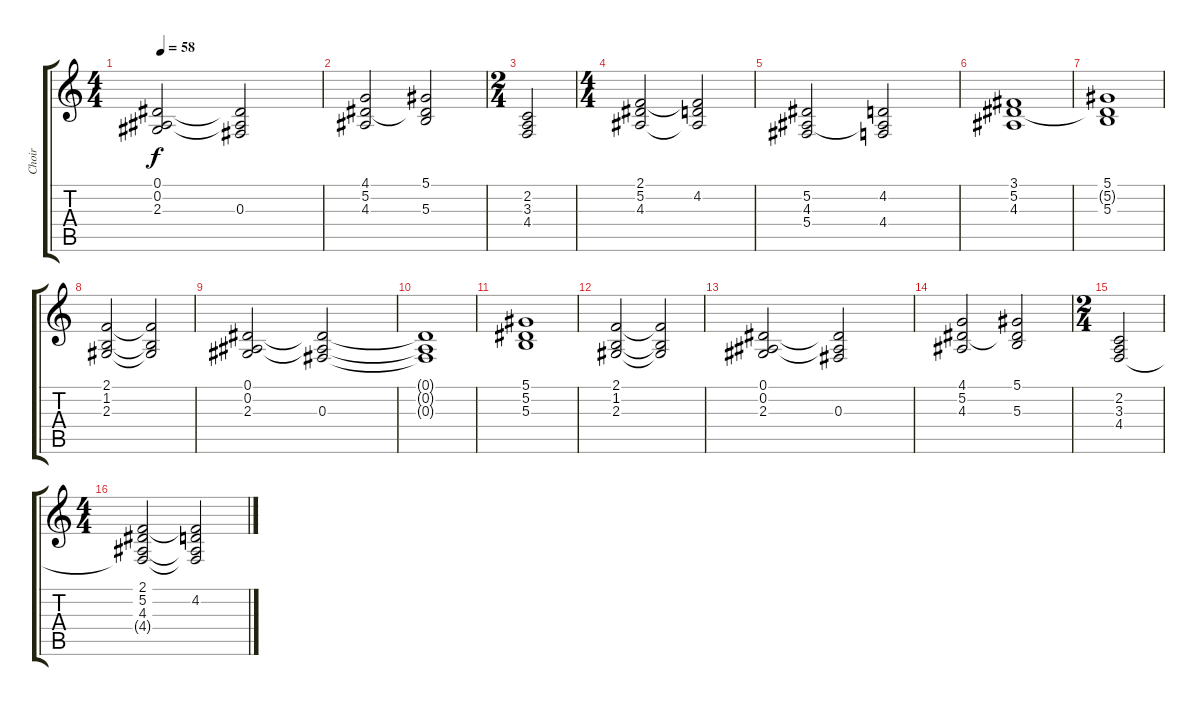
\track ("Choir" "Choir") {instrument choiraahs}
\staff {score tabs}
\tuning (Eb4 Bb3 Gb3 Db3 Ab2 Eb2) {hide}
\ts (4 4)
\tempo 58
\clef g2
\ks c
(0.1 0.2 2.3).2{dy f} (0.1{t} 0.2{t} 0.3).2 |
(4.1 5.2 4.3).2 (5.1 5.2{t} 5.3).2 |
\ts (2 4)
(2.2 3.3 4.4).2 |
\ts (4 4)
(2.1 5.2 4.3).2 (2.1{t} 4.2 4.3{t}).2 |
(5.2 4.3 5.4).2 (4.2 4.3{t} 4.4).2 |
(3.1 5.2 4.3).1 |
(5.1 5.2{t} 5.3).1 |
(2.1 1.2 2.3).2 (2.1{t} 1.2{t} 2.3{t}).2 |
(0.1 0.2 2.3).2 (0.1{t} 0.2{t} 0.3).2 |
(0.1{t} 0.2{t} 0.3{t}).1 |
(5.1 5.2 5.3).1 |
(2.1 1.2 2.3).2 (2.1{t} 1.2{t} 2.3{t}).2 |
(0.1 0.2 2.3).2 (0.1{t} 0.2{t} 0.3).2 |
(4.1 5.2 4.3).2 (5.1 5.2{t} 5.3).2 |
\ts (2 4)
(2.2 3.3 4.4).2 |
\ts (4 4)
(2.1 5.2 4.3 4.4{t}).2 (2.1{t} 4.2 4.3{t} 4.4{t}).2
